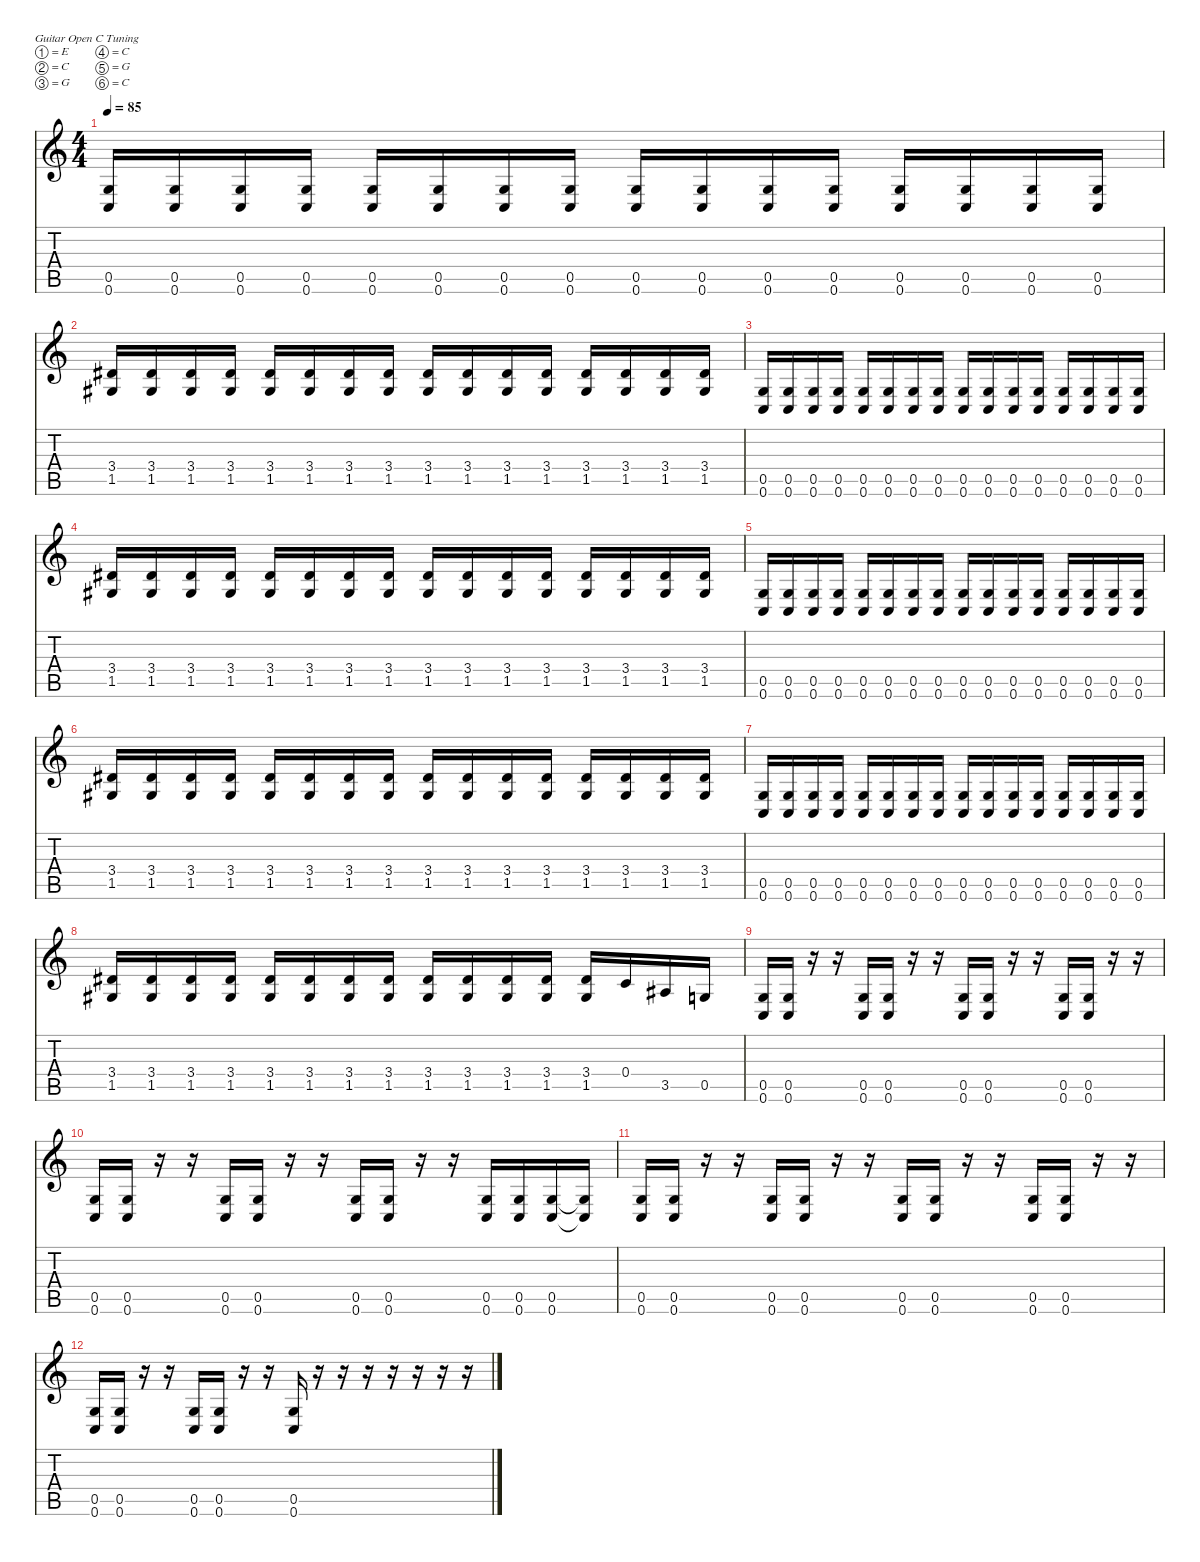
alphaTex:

\defaultSystemsLayout 4
\hideDynamics
\bracketExtendMode nobrackets
\singleTrackTrackNamePolicy hidden
\multiTrackTrackNamePolicy hidden
\firstSystemTrackNameMode fullname
\firstSystemTrackNameOrientation horizontal
\otherSystemsTrackNameOrientation horizontal
\track ("Guitar 2" "dist.guit.") {instrument distortionguitar}
\staff {score tabs}
\tuning (E4 C4 G3 C3 G2 C2)
\ts (4 4)
\tempo 85
\clef g2
\ks c
(0.5 0.6).16{dy f} (0.5 0.6).16 (0.5 0.6).16 (0.5 0.6).16 (0.5 0.6).16 (0.5 0.6).16 (0.5 0.6).16 (0.5 0.6).16 (0.5 0.6).16 (0.5 0.6).16 (0.5 0.6).16 (0.5 0.6).16 (0.5 0.6).16 (0.5 0.6).16 (0.5 0.6).16 (0.5 0.6).16 |
(3.4{acc #} 1.5{acc #}).16 (3.4{acc #} 1.5{acc #}).16 (3.4{acc #} 1.5{acc #}).16 (3.4{acc #} 1.5{acc #}).16 (3.4{acc #} 1.5{acc #}).16 (3.4{acc #} 1.5{acc #}).16 (3.4{acc #} 1.5{acc #}).16 (3.4{acc #} 1.5{acc #}).16 (3.4{acc #} 1.5{acc #}).16 (3.4{acc #} 1.5{acc #}).16 (3.4{acc #} 1.5{acc #}).16 (3.4{acc #} 1.5{acc #}).16 (3.4{acc #} 1.5{acc #}).16 (3.4{acc #} 1.5{acc #}).16 (3.4{acc #} 1.5{acc #}).16 (3.4{acc #} 1.5{acc #}).16 |
(0.5 0.6).16 (0.5 0.6).16 (0.5 0.6).16 (0.5 0.6).16 (0.5 0.6).16 (0.5 0.6).16 (0.5 0.6).16 (0.5 0.6).16 (0.5 0.6).16 (0.5 0.6).16 (0.5 0.6).16 (0.5 0.6).16 (0.5 0.6).16 (0.5 0.6).16 (0.5 0.6).16 (0.5 0.6).16 |
(3.4{acc #} 1.5{acc #}).16 (3.4{acc #} 1.5{acc #}).16 (3.4{acc #} 1.5{acc #}).16 (3.4{acc #} 1.5{acc #}).16 (3.4{acc #} 1.5{acc #}).16 (3.4{acc #} 1.5{acc #}).16 (3.4{acc #} 1.5{acc #}).16 (3.4{acc #} 1.5{acc #}).16 (3.4{acc #} 1.5{acc #}).16 (3.4{acc #} 1.5{acc #}).16 (3.4{acc #} 1.5{acc #}).16 (3.4{acc #} 1.5{acc #}).16 (3.4{acc #} 1.5{acc #}).16 (3.4{acc #} 1.5{acc #}).16 (3.4{acc #} 1.5{acc #}).16 (3.4{acc #} 1.5{acc #}).16 |
(0.5 0.6).16 (0.5 0.6).16 (0.5 0.6).16 (0.5 0.6).16 (0.5 0.6).16 (0.5 0.6).16 (0.5 0.6).16 (0.5 0.6).16 (0.5 0.6).16 (0.5 0.6).16 (0.5 0.6).16 (0.5 0.6).16 (0.5 0.6).16 (0.5 0.6).16 (0.5 0.6).16 (0.5 0.6).16 |
(3.4{acc #} 1.5{acc #}).16 (3.4{acc #} 1.5{acc #}).16 (3.4{acc #} 1.5{acc #}).16 (3.4{acc #} 1.5{acc #}).16 (3.4{acc #} 1.5{acc #}).16 (3.4{acc #} 1.5{acc #}).16 (3.4{acc #} 1.5{acc #}).16 (3.4{acc #} 1.5{acc #}).16 (3.4{acc #} 1.5{acc #}).16 (3.4{acc #} 1.5{acc #}).16 (3.4{acc #} 1.5{acc #}).16 (3.4{acc #} 1.5{acc #}).16 (3.4{acc #} 1.5{acc #}).16 (3.4{acc #} 1.5{acc #}).16 (3.4{acc #} 1.5{acc #}).16 (3.4{acc #} 1.5{acc #}).16 |
(0.5 0.6).16 (0.5 0.6).16 (0.5 0.6).16 (0.5 0.6).16 (0.5 0.6).16 (0.5 0.6).16 (0.5 0.6).16 (0.5 0.6).16 (0.5 0.6).16 (0.5 0.6).16 (0.5 0.6).16 (0.5 0.6).16 (0.5 0.6).16 (0.5 0.6).16 (0.5 0.6).16 (0.5 0.6).16 |
(3.4{acc #} 1.5{acc #}).16 (3.4{acc #} 1.5{acc #}).16 (3.4{acc #} 1.5{acc #}).16 (3.4{acc #} 1.5{acc #}).16 (3.4{acc #} 1.5{acc #}).16 (3.4{acc #} 1.5{acc #}).16 (3.4{acc #} 1.5{acc #}).16 (3.4{acc #} 1.5{acc #}).16 (3.4{acc #} 1.5{acc #}).16 (3.4{acc #} 1.5{acc #}).16 (3.4{acc #} 1.5{acc #}).16 (3.4{acc #} 1.5{acc #}).16 (3.4{acc #} 1.5{acc #}).16 0.4.16 3.5{acc #}.16 0.5.16 |
(0.5 0.6).16 (0.5 0.6).16 r.16 r.16 (0.5 0.6).16 (0.5 0.6).16 r.16 r.16 (0.5 0.6).16 (0.5 0.6).16 r.16 r.16 (0.5 0.6).16 (0.5 0.6).16 r.16 r.16 |
(0.5 0.6).16 (0.5 0.6).16 r.16 r.16 (0.5 0.6).16 (0.5 0.6).16 r.16 r.16 (0.5 0.6).16 (0.5 0.6).16 r.16 r.16 (0.5 0.6).16 (0.5 0.6).16 (0.5 0.6).16 (0.5{t} 0.6{t}).16 |
(0.5 0.6).16 (0.5 0.6).16 r.16 r.16 (0.5 0.6).16 (0.5 0.6).16 r.16 r.16 (0.5 0.6).16 (0.5 0.6).16 r.16 r.16 (0.5 0.6).16 (0.5 0.6).16 r.16 r.16 |
(0.5 0.6).16 (0.5 0.6).16 r.16 r.16 (0.5 0.6).16 (0.5 0.6).16 r.16 r.16 (0.5 0.6).16 r.16 r.16 r.16 r.16 r.16 r.16 r.16
